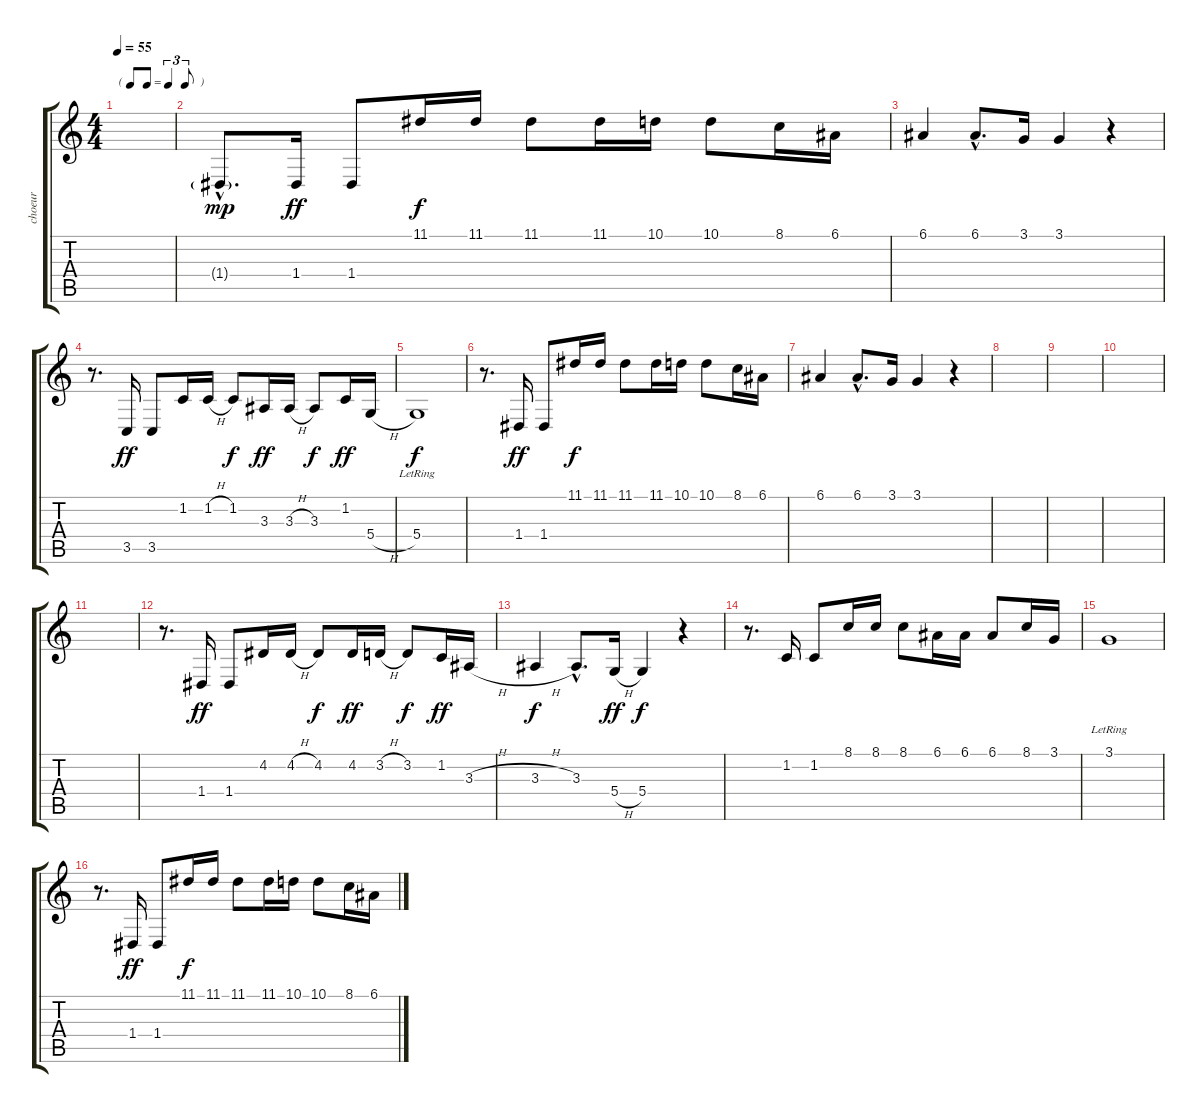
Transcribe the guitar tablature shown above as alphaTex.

\track ("choeur" "choeur") {instrument pad5bowed}
\staff {score tabs}
\tuning (E4 B3 G3 D3 A2 E2) {hide}
\ts (4 4)
\tf triplet8th
\tempo 55
\clef g2
\ks c
|
1.4{g hac}.8{d dy mp} 1.4.16{dy ff} 1.4.8 11.1.16{dy f} 11.1.16 11.1.8 11.1.16 10.1.16 10.1.8 8.1.16 6.1.16 |
6.1.4 6.1{hac}.8{d} 3.1.16 3.1.4 r.4 |
r.8{d} 3.5.16{dy ff} 3.5.8 1.2.16 1.2{h}.16 1.2.8{dy f} 3.3.16{dy ff} 3.3{h}.16 3.3.8{dy f} 1.2.16{dy ff} 5.4{h}.16 |
5.4{lr}.1{dy f} |
r.8{d} 1.4.16{dy ff} 1.4.8 11.1.16{dy f} 11.1.16 11.1.8 11.1.16 10.1.16 10.1.8 8.1.16 6.1.16 |
6.1.4 6.1{hac}.8{d} 3.1.16 3.1.4 r.4 |
|
|
|
|
r.8{d} 1.4.16{dy ff} 1.4.8 4.2.16 4.2{h}.16 4.2.8{dy f} 4.2.16{dy ff} 3.2{h}.16 3.2.8{dy f} 1.2.16{dy ff} 3.3{h}.16 |
3.3{h}.4{dy f} 3.3{hac}.8{d} 5.4{h}.16{dy ff} 5.4.4{dy f} r.4 |
r.8{d} 1.2.16 1.2.8 8.1.16 8.1.16 8.1.8 6.1.16 6.1.16 6.1.8 8.1.16 3.1.16 |
3.1{lr}.1 |
r.8{d} 1.4.16{dy ff} 1.4.8 11.1.16{dy f} 11.1.16 11.1.8 11.1.16 10.1.16 10.1.8 8.1.16 6.1.16
